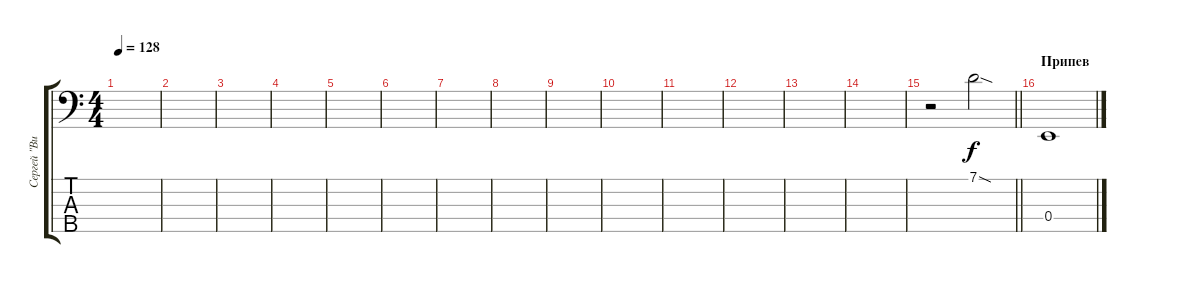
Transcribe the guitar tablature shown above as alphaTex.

\track ("Сергей \"Викинг\" Цаплин" "Сергей \"Ви") {instrument electricbassfinger}
\staff {score tabs}
\tuning (G2 D2 A1 E1 B0) {hide}
\ts (4 4)
\tempo 128
\clef f4
\ks c
|
|
|
|
|
|
|
|
|
|
|
|
|
|
\barLineRight lightlight
r.2 7.1{sod}.2 |
\section ("" "Припев")
0.4.1
